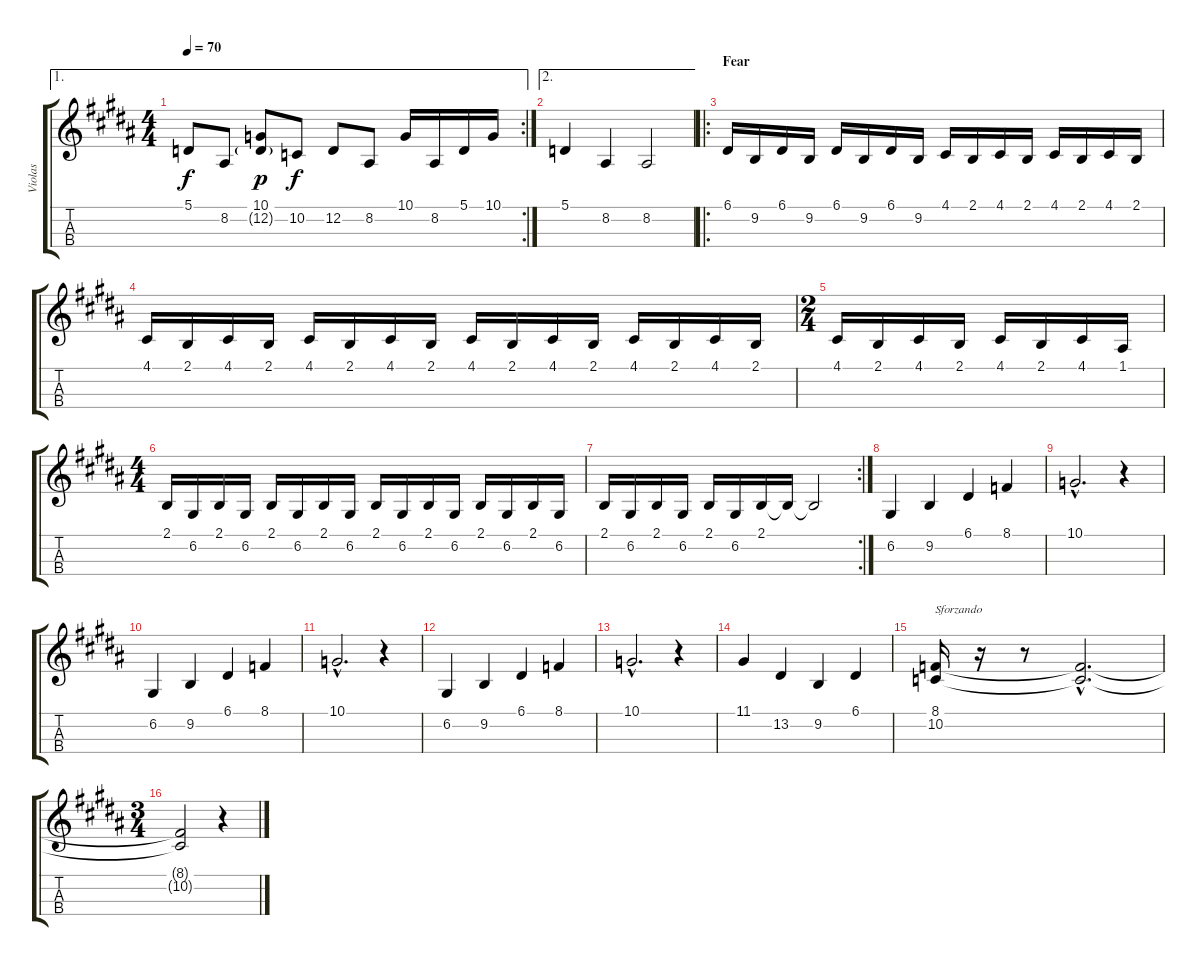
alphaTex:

\track ("Violas" "Violas") {instrument viola}
\staff {score tabs}
\tuning (A3 D3 G2 C2) {hide}
\ae 1
\rc 2
\ts (4 4)
\tempo 70
\clef g2
\ks g#minor
5.1.8{dy f} 8.2.8 (10.1 12.2{g}).8{dy p} 10.2.8{dy f} 12.2.8 8.2.8 10.1.16 8.2.16 5.1.16 10.1.16 |
\ae 2
5.1.4 8.2.4 8.2.2 |
\ro
\section ("" "Fear")
6.1.16 9.2.16 6.1.16 9.2.16 6.1.16 9.2.16 6.1.16 9.2.16 4.1.16 2.1.16 4.1.16 2.1.16 4.1.16 2.1.16 4.1.16 2.1.16 |
4.1.16 2.1.16 4.1.16 2.1.16 4.1.16 2.1.16 4.1.16 2.1.16 4.1.16 2.1.16 4.1.16 2.1.16 4.1.16 2.1.16 4.1.16 2.1.16 |
\ts (2 4)
4.1.16 2.1.16 4.1.16 2.1.16 4.1.16 2.1.16 4.1.16 1.1.16 |
\ts (4 4)
2.1.16 6.2.16 2.1.16 6.2.16 2.1.16 6.2.16 2.1.16 6.2.16 2.1.16 6.2.16 2.1.16 6.2.16 2.1.16 6.2.16 2.1.16 6.2.16 |
\rc 2
2.1.16 6.2.16 2.1.16 6.2.16 2.1.16 6.2.16 2.1.16 2.1{t}.16 2.1{t}.2 |
6.2.4 9.2.4 6.1.4 8.1.4 |
10.1{hac}.2{d} r.4 |
6.2.4 9.2.4 6.1.4 8.1.4 |
10.1{hac}.2{d} r.4 |
6.2.4 9.2.4 6.1.4 8.1.4 |
10.1{hac}.2{d} r.4 |
11.1.4 13.2.4 9.2.4 6.1.4 |
(8.1 10.2).16{txt "Sforzando"} r.16 r.8 (8.1{hac t} 10.2{hac t}).2{d} |
\ts (3 4)
(8.1{t} 10.2{t}).2 r.4
